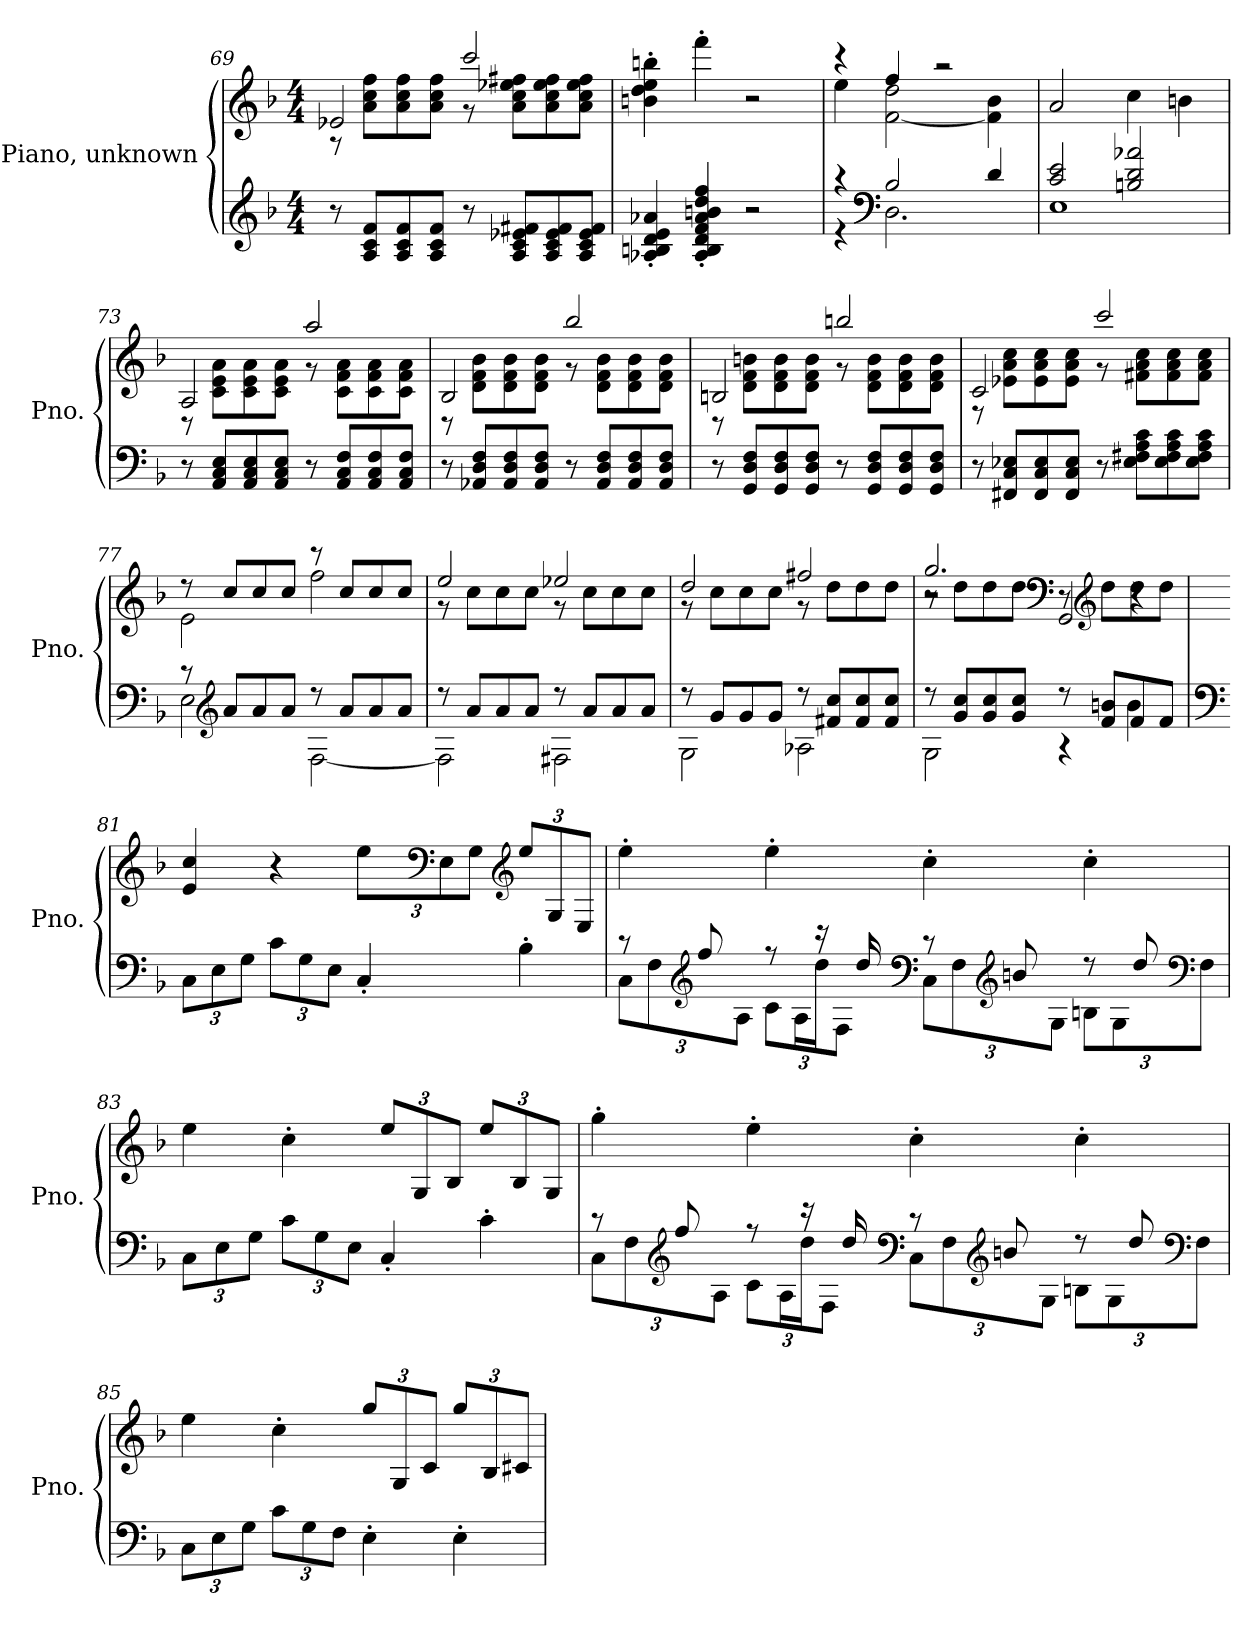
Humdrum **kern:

**kern	**kern
*part1	*part1
*staff2	*staff1
*I"Piano, unknown	*
*I'Pno.	*
*clefG2	*clefG2
*k[b-]	*k[b-]
*M4/4	*M4/4
=69	=69
*	*^
8r	2e-X/	8r
8A/ 8c/ 8f/L	.	8a\ 8cc\ 8ff\L
8A/ 8c/ 8f/	.	8a\ 8cc\ 8ff\
8A/ 8c/ 8f/J	.	8a\ 8cc\ 8ff\J
8r	2ccc/	8r
8A/ 8c/ 8e-X/ 8f#X/L	.	8a\ 8cc\ 8ee-X\ 8ff#X\L
8A/ 8c/ 8e-/ 8f#/	.	8a\ 8cc\ 8ee-\ 8ff#\
8A/ 8c/ 8e-/ 8f#/J	.	8a\ 8cc\ 8ee-\ 8ff#\J
*	*v	*v
=70	=70
4A-X/' 4Bn/' 4d/' 4e/' 4a-X/'	4bn\' 4dd\' 4ee\' 4bbn\'
4A-/' 4B/' 4d/' 4f/' 4a-/' 4bn/' 4dd/' 4ff/'	4fff'\
2r	2r
!!LO:LB:g=z
=71	=71
*^	*^
4r	4r	4r	4ee\
*clefF4	*	*	*
2B-/	2.D\	4ff/	[2f\ 2dd\
.	.	2r	.
4d/	.	.	4f\] 4b-\
*	*	*v	*v
=72	=72	=72
2c/ 2e/	1E	2a/
2Bn/ 2d/ 2a-X/	.	4cc\
.	.	4bn\
*v	*v	*
=73	=73
*	*^
8r	2A/	8r
8AA/ 8C/ 8E/L	.	8c\ 8e\ 8a\L
8AA/ 8C/ 8E/	.	8c\ 8e\ 8a\
8AA/ 8C/ 8E/J	.	8c\ 8e\ 8a\J
8r	2aa/	8r
8AA/ 8C/ 8F/L	.	8c\ 8f\ 8a\L
8AA/ 8C/ 8F/	.	8c\ 8f\ 8a\
8AA/ 8C/ 8F/J	.	8c\ 8f\ 8a\J
=74	=74	=74
8r	2B-/	8r
8AA-X/ 8D/ 8F/L	.	8d\ 8f\ 8b-\L
8AA-/ 8D/ 8F/	.	8d\ 8f\ 8b-\
8AA-/ 8D/ 8F/J	.	8d\ 8f\ 8b-\J
8r	2bb-/	8r
8AA-/ 8D/ 8F/L	.	8d\ 8f\ 8b-\L
8AA-/ 8D/ 8F/	.	8d\ 8f\ 8b-\
8AA-/ 8D/ 8F/J	.	8d\ 8f\ 8b-\J
=75	=75	=75
8r	2Bn/	8r
8GG/ 8D/ 8F/L	.	8d\ 8f\ 8bn\L
8GG/ 8D/ 8F/	.	8d\ 8f\ 8b\
8GG/ 8D/ 8F/J	.	8d\ 8f\ 8b\J
8r	2bbn/	8r
8GG/ 8D/ 8F/L	.	8d\ 8f\ 8b\L
8GG/ 8D/ 8F/	.	8d\ 8f\ 8b\
8GG/ 8D/ 8F/J	.	8d\ 8f\ 8b\J
!!LO:LB:g=z	!!
=76	=76	=76
8r	2c/	8r
8FF#X/ 8C/ 8E-X/L	.	8e-X\ 8a\ 8cc\L
8FF#/ 8C/ 8E-/	.	8e-\ 8a\ 8cc\
8FF#/ 8C/ 8E-/J	.	8e-\ 8a\ 8cc\J
8r	2ccc/	8r
8E-\ 8F#X\ 8A\ 8c\L	.	8f#X\ 8a\ 8cc\L
8E-\ 8F#\ 8A\ 8c\	.	8f#\ 8a\ 8cc\
8E-\ 8F#\ 8A\ 8c\J	.	8f#\ 8a\ 8cc\J
=77	=77	=77
*^	*	*
8r	2E\	8r	2e\
*clefG2	*	*	*
8a/L	.	8cc/L	.
8a/	.	8cc/	.
8a/J	.	8cc/J	.
8r	[2F\	8r	2ff\
8a/L	.	8cc/L	.
8a/	.	8cc/	.
8a/J	.	8cc/J	.
=78	=78	=78	=78
8r	2F\]	2ee/	8r
8a/L	.	.	8cc\L
8a/	.	.	8cc\
8a/J	.	.	8cc\J
8r	2F#X\	2ee-X/	8r
8a/L	.	.	8cc\L
8a/	.	.	8cc\
8a/J	.	.	8cc\J
=79	=79	=79	=79
8r	2G\	2dd/	8r
8g/L	.	.	8cc\L
8g/	.	.	8cc\
8g/J	.	.	8cc\J
8r	2A-X\	2ff#X/	8r
8f#X/ 8cc/L	.	.	8dd\L
8f#/ 8cc/	.	.	8dd\
8f#/ 8cc/J	.	.	8dd\J
!!LO:LB:g=z
=80	=80	=80	=80
*	*	*	*^
8r	2G\	2.gg/	8r	2r
8g/ 8cc/L	.	.	8dd\L	.
8g/ 8cc/	.	.	8dd\	.
8g/ 8cc/J	.	.	8dd\J	.
*	*	*clefF4	*	*
8r	4r	.	8r	2GG/
*	*	*clefG2	*	*
8f/ 8bn/L	.	.	8dd\L	.
8f/	4b\	4r	8dd\	.
8f/J	.	.	8dd\J	.
*v	*v	*	*	*
*	*v	*v	*v
=81	=81
*clefF4	*
*Xbrackettup	*
12C\L	4e/ 4cc/
12E\	.
12G\J	.
12c\L	4r
12G\	.
12E\J	.
*	*Xbrackettup
4C'/	12ee\L
*	*clefF4
.	12E\
.	12G\J
*	*clefG2
4B-'\	12ee/L
.	12G/
.	12E/J
!!LO:LB:g=z
=82	=82
*^	*
8r	12C\L	4ee'\
.	12F\	.
*clefG2	*	*
8ff/	.	.
.	12A\J	.
8r	12c\L	4ee'\
.	24A\L	.
16r	24dd\J	.
.	12F\J	.
16dd/	.	.
*clefF4	*	*
8r	12C\L	4cc'\
.	12F\	.
*clefG2	*	*
8bn/	.	.
.	12G\J	.
8r	12Bn\L	4cc'\
.	12G\	.
8dd/	.	.
*clefF4	*	*
.	12F\J	.
*v	*v	*
=83	=83
12C\L	4ee\
12E\	.
12G\J	.
12c\L	4cc'\
12G\	.
12E\J	.
4C'/	12ee/L
.	12G/
.	12B-/J
4c'\	12ee/L
.	12B-/
.	12G/J
!!LO:LB:g=z
=84	=84
*^	*
8r	12C\L	4gg'\
.	12F\	.
*clefG2	*	*
8ff/	.	.
.	12A\J	.
8r	12c\L	4ee'\
.	24A\L	.
16r	24dd\J	.
.	12F\J	.
16dd/	.	.
*clefF4	*	*
8r	12C\L	4cc'\
.	12F\	.
*clefG2	*	*
8bn/	.	.
.	12G\J	.
8r	12Bn\L	4cc'\
.	12G\	.
8dd/	.	.
*clefF4	*	*
.	12F\J	.
*v	*v	*
=85	=85
12C\L	4ee\
12E\	.
12G\J	.
12c\L	4cc'\
12G\	.
12F\J	.
4E'\	12gg/L
.	12G/
.	12c/J
4E'\	12gg/L
.	12B-/
.	12c#X/J
=	=
*-	*-
